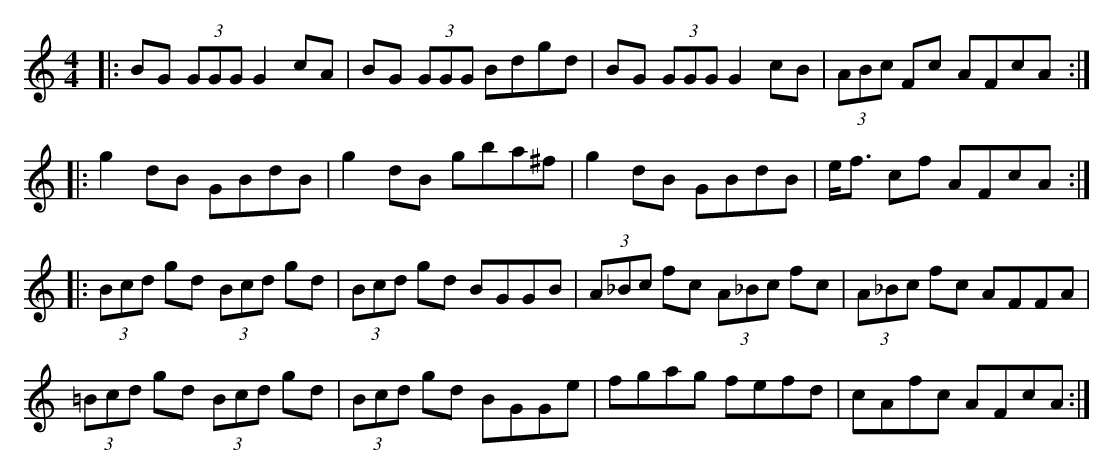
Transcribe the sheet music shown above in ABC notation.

X:1
M:4/4
K:Gmix
|:BG (3GGG G2cA|BG (3GGG Bdgd|BG (3GGG G2cB|(3ABc Fc AFcA:|
|:g2dB GBdB|g2dB gba^f|g2dB GBdB|e<f cf AFcA:|
|:(3Bcd gd (3Bcd gd|(3Bcd gd BGGB|(3A_Bc fc (3A_Bc fc|(3A_Bc fc AFFA|
(3=Bcd gd (3Bcd gd|(3Bcd gd BGGe|fgag fefd|cAfc AFcA:|
